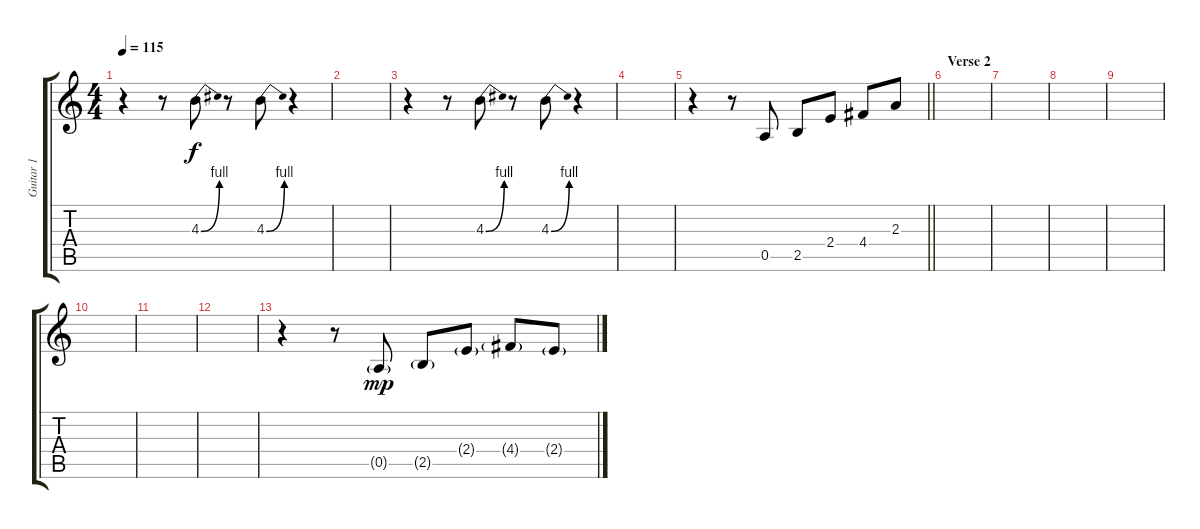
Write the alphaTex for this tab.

\track ("Guitar 1" "Guitar 1") {instrument electricguitarclean}
\staff {score tabs}
\tuning (E4 B3 G3 D3 A2 E2) {hide}
\ts (4 4)
\tempo 115
\clef g2
\ks c
r.4{dy f} r.8 4.3{be (bend 0 0 60 4)}.8 r.8 4.3{be (bend 0 0 60 4)}.8 r.4 |
|
r.4 r.8 4.3{be (bend 0 0 60 4)}.8 r.8 4.3{be (bend 0 0 60 4)}.8 r.4 |
|
\barLineRight lightlight
r.4 r.8 0.5.8 2.5.8 2.4.8 4.4.8 2.3.8 |
\section ("" "Verse 2")
|
|
|
|
|
|
|
r.4 r.8 0.5{g}.8{dy mp} 2.5{g}.8 2.4{g}.8 4.4{g}.8 2.4{g}.8
